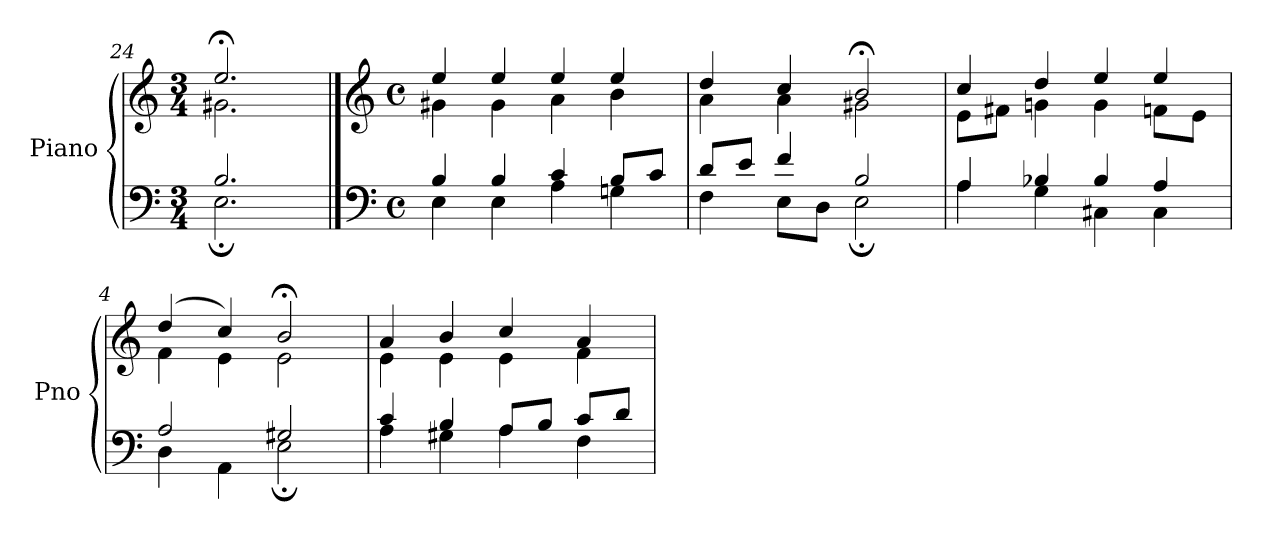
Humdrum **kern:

**kern	**kern
*part1	*part1
*staff2	*staff1
*I"Piano	*
*I'Pno	*
*clefF4	*clefG2
*k[]	*k[]
*M3/4	*M3/4
=24	=24
*^	*^
2.B/	2.E;\	2.ee;</	2.g#X\
==1	==1	==1	==1
*clefF4	*	*clefG2	*
*M4/4	*	*M4/4	*
*met(c)	*	*met(c)	*
4B/	4E\	4ee/	4g#X\
4B/	4E\	4ee/	4g#\
4c/	4A\	4ee/	4a\
8B/L	4Gn\	4ee/	4b\
8c/J	.	.	.
=2	=2	=2	=2
8d/L	4F\	4dd/	4a\
8e/J	.	.	.
4f/	8E\L	4cc/	4a\
.	8D\J	.	.
2B/	2E;\	2b;</	2g#X\
=3	=3	=3	=3
4A/	4A\	4cc/	8e\L
.	.	.	8f#X\J
4B-X/	4G\	4dd/	4gn\
4B-/	4C#X\	4ee/	4g\
4A/	4C#\	4ee/	8fn\L
.	.	.	8e\J
=4	=4	=4	=4
2A/	4D\	(>4dd/	4f\
.	4AA\	4cc/)	4e\
2G#X/	2E;\	2b;</	2e\
=5	=5	=5	=5
4c/	4A\	4a/	4e\
4B/	4G#X\	4b/	4e\
8A/L	4A\	4cc/	4e\
8B/J	.	.	.
8c/L	4F\	4a/	4f\
8d/J	.	.	.
*v	*v	*	*
*	*v	*v
=	=
*-	*-
